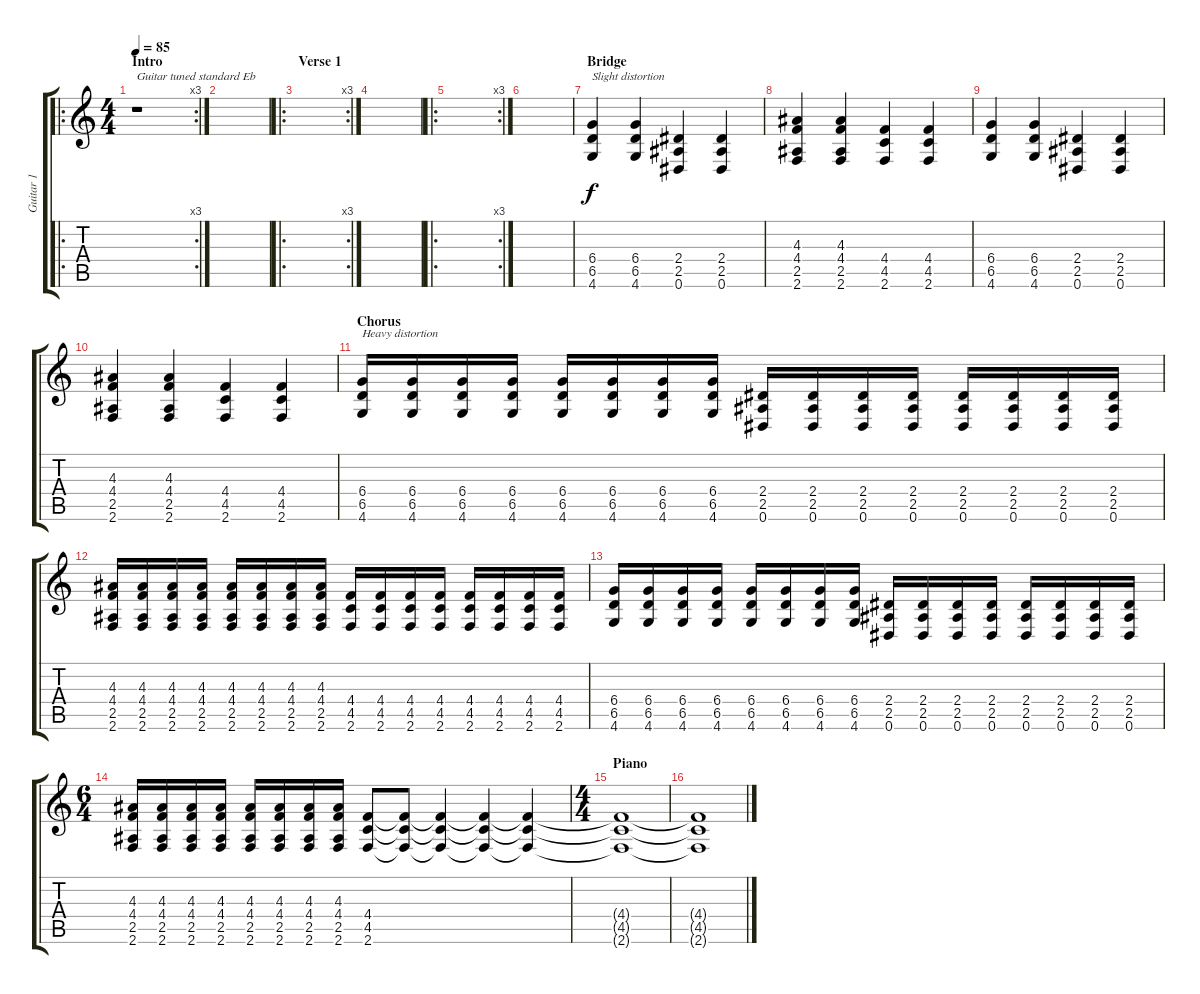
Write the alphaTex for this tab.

\track ("Guitar 1" "Guitar 1") {instrument distortionguitar}
\staff {score tabs}
\tuning (Eb4 Bb3 Gb3 Db3 Ab2 Eb2) {hide}
\ro
\rc 3
\ts (4 4)
\section ("" "Intro")
\tempo 85
\clef g2
\ks c
r.1{txt "Guitar tuned standard Eb" dy f instrument distortionguitar} |
|
\ro
\rc 3
\section ("" "Verse 1")
|
|
\ro
\rc 3
|
|
\section ("" "Bridge")
(6.4 6.5 4.6).4{txt "Slight distortion" volume 11 instrument overdrivenguitar} (6.4 6.5 4.6).4 (2.4 2.5 0.6).4 (2.4 2.5 0.6).4 |
(4.3 4.4 2.5 2.6).4 (4.3 4.4 2.5 2.6).4 (4.4 4.5 2.6).4 (4.4 4.5 2.6).4 |
(6.4 6.5 4.6).4 (6.4 6.5 4.6).4 (2.4 2.5 0.6).4 (2.4 2.5 0.6).4 |
(4.3 4.4 2.5 2.6).4 (4.3 4.4 2.5 2.6).4 (4.4 4.5 2.6).4 (4.4 4.5 2.6).4 |
\section ("" "Chorus")
(6.4 6.5 4.6).16{txt "Heavy distortion" volume 14 instrument distortionguitar} (6.4 6.5 4.6).16 (6.4 6.5 4.6).16 (6.4 6.5 4.6).16 (6.4 6.5 4.6).16 (6.4 6.5 4.6).16 (6.4 6.5 4.6).16 (6.4 6.5 4.6).16 (2.4 2.5 0.6).16 (2.4 2.5 0.6).16 (2.4 2.5 0.6).16 (2.4 2.5 0.6).16 (2.4 2.5 0.6).16 (2.4 2.5 0.6).16 (2.4 2.5 0.6).16 (2.4 2.5 0.6).16 |
(4.3 4.4 2.5 2.6).16 (4.3 4.4 2.5 2.6).16 (4.3 4.4 2.5 2.6).16 (4.3 4.4 2.5 2.6).16 (4.3 4.4 2.5 2.6).16 (4.3 4.4 2.5 2.6).16 (4.3 4.4 2.5 2.6).16 (4.3 4.4 2.5 2.6).16 (4.4 4.5 2.6).16 (4.4 4.5 2.6).16 (4.4 4.5 2.6).16 (4.4 4.5 2.6).16 (4.4 4.5 2.6).16 (4.4 4.5 2.6).16 (4.4 4.5 2.6).16 (4.4 4.5 2.6).16 |
(6.4 6.5 4.6).16{volume 14 instrument distortionguitar} (6.4 6.5 4.6).16 (6.4 6.5 4.6).16 (6.4 6.5 4.6).16 (6.4 6.5 4.6).16 (6.4 6.5 4.6).16 (6.4 6.5 4.6).16 (6.4 6.5 4.6).16 (2.4 2.5 0.6).16 (2.4 2.5 0.6).16 (2.4 2.5 0.6).16 (2.4 2.5 0.6).16 (2.4 2.5 0.6).16 (2.4 2.5 0.6).16 (2.4 2.5 0.6).16 (2.4 2.5 0.6).16 |
\ts (6 4)
(4.3 4.4 2.5 2.6).16 (4.3 4.4 2.5 2.6).16 (4.3 4.4 2.5 2.6).16 (4.3 4.4 2.5 2.6).16 (4.3 4.4 2.5 2.6).16 (4.3 4.4 2.5 2.6).16 (4.3 4.4 2.5 2.6).16 (4.3 4.4 2.5 2.6).16 (4.4 4.5 2.6).8 (4.4{t} 4.5{t} 2.6{t}).8 (4.4{t} 4.5{t} 2.6{t}).4 (4.4{t} 4.5{t} 2.6{t}).4 (4.4{t} 4.5{t} 2.6{t}).4 |
\ts (4 4)
\section ("" "Piano")
(4.4{t} 4.5{t} 2.6{t}).1{volume 0} |
(4.4{t} 4.5{t} 2.6{t}).1
